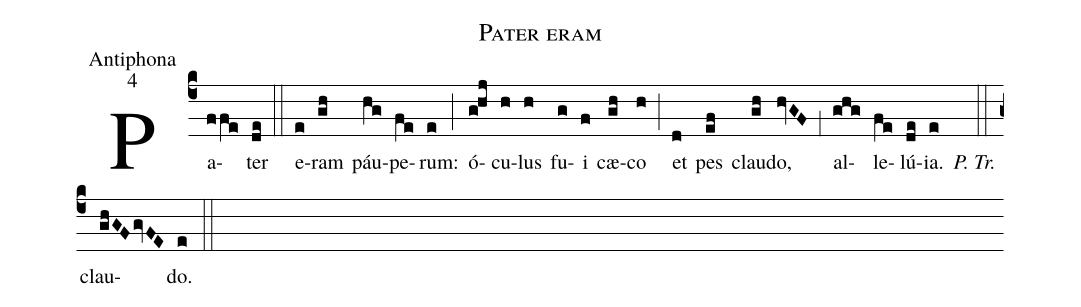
name:Pater eram;
office-part:Antiphona;
mode:4;
%%
(c4) Pa(ffe)ter(de) (::)
e(e)ram(gh) páu(hg)pe(fe)rum:(e) (;) ó(g!hj)cu(h)lus(h) fu(g)i(f) cæ(gh)co(h) (;) et(d) pes(ef) clau(gh)do,(hvGF) (,1) al(ghg)le(fe)lú(de)ia.(e) <i>P. Tr.</i>(::) clau(ghGF/gvFE)do.(e) (::)
